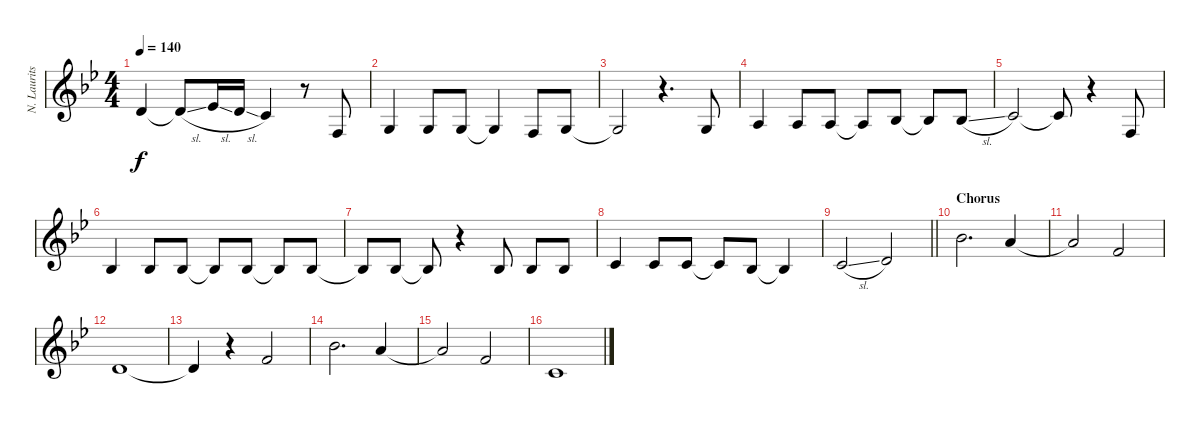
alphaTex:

\track ("N. Lauritsen (Lead Vocals)" "N. Laurits") {instrument violin}
\staff {score}
\tuning (E4 B3 G3 D3 A2 E2) {hide}
\ts (4 4)
\tempo 140
\clef g2
\ks gminor
7.3.4{dy f} 7.3{sl t}.8 8.3{sl}.16 7.3{sl}.16 5.3.4 r.8 3.4.8 |
5.4.4 5.4.8 5.4.8 5.4{t}.4 3.4.8 5.4.8 |
5.4{t}.2 r.4{d} 5.4.8 |
7.4.4 7.4.8 7.4.8 7.4{t}.8 8.4.8 8.4{t}.8 8.4{sl}.8 |
10.4.2 10.4{t}.8 r.4 8.5.8 |
8.4.4 8.4.8 8.4.8 8.4{t}.8 8.4.8 8.4{t}.8 8.4.8 |
8.4{t}.8 8.4.8 8.4{t}.8 r.4 8.4.8 8.4.8 8.4.8 |
5.3.4 5.3.8 5.3.8 5.3{t}.8 3.3.8 3.3{t}.4 |
\barLineRight lightlight
5.3{sl}.2 7.3.2 |
\section ("" "Chorus")
11.2.2{d} 10.2.4 |
10.2{t}.2 6.2.2 |
7.3.1 |
7.3{t}.4 r.4 6.2.2 |
11.2.2{d} 10.2.4 |
10.2{t}.2 6.2.2 |
5.3.1
